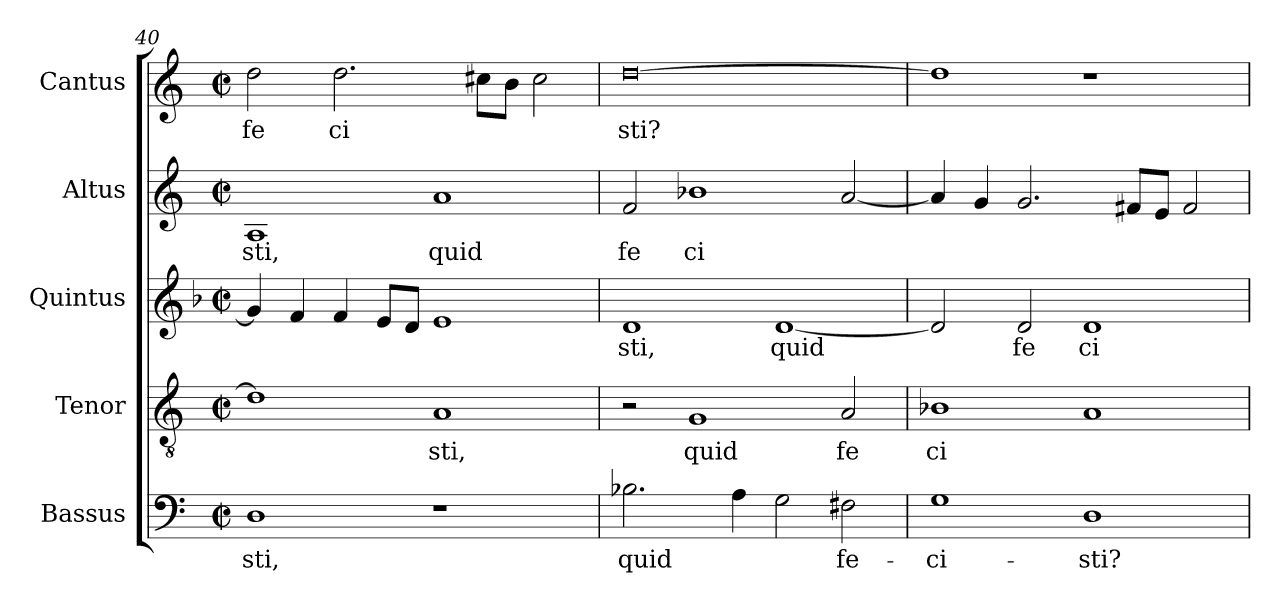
**kern	**text	**kern	**text	**kern	**text	**kern	**text	**kern	**text
*part5	*part5	*part4	*part4	*part3	*part3	*part2	*part2	*part1	*part1
*staff5	*staff5	*staff4	*staff4	*staff3	*staff3	*staff2	*staff2	*staff1	*staff1
*I"Bassus	*	*I"Tenor	*	*I"Quintus	*	*I"Altus	*	*I"Cantus	*
*clefF4	*	*clefGv2	*	*clefG2	*	*clefG2	*	*clefG2	*
*	*	*	*	*k[b-]	*	*	*	*	*
*	*	*	*	*F:	*	*	*	*	*
*M2/2	*	*M2/2	*	*M2/2	*	*M2/2	*	*M2/2	*
*met(c|)	*	*met(c|)	*	*met(c|)	*	*met(c|)	*	*met(c|)	*
=40	=40	=40	=40	=40	=40	=40	=40	=40	=40
!	!LO:LY:b:cj	!	!	!	!	!	!LO:LY:b:cj	!	!LO:LY:b:cj
1D	-sti,	1d]	.	4g/]	.	1A	sti,	2dd\	fe
.	.	.	.	4f/	.	.	.	.	.
!	!	!	!	!	!	!	!	!	!LO:LY:b:cj
.	.	.	.	4f/	.	.	.	2.dd\	ci
.	.	.	.	8e/L	.	.	.	.	.
.	.	.	.	8d/J	.	.	.	.	.
!	!	!	!LO:LY:b:cj	!	!	!	!LO:LY:b:cj	!	!
1r	.	1A	sti,	1e	.	1a	quid	.	.
.	.	.	.	.	.	.	.	8cc#\L	.
.	.	.	.	.	.	.	.	8b\J	.
.	.	.	.	.	.	.	.	2cc#\	.
=41	=41	=41	=41	=41	=41	=41	=41	=41	=41
!	!LO:LY:b	!	!	!	!LO:LY:b:cj	!	!LO:LY:b:cj	!	!LO:LY:b:cj
2.B-X\	quid	2r	.	1d	sti,	2f/	fe	[>0dd	sti?
!	!	!	!LO:LY:b:cj	!	!	!	!LO:LY:b:cj	!	!
.	.	1G	quid	.	.	1b-	ci	.	.
4A\	.	.	.	.	.	.	.	.	.
!	!	!	!	!	!LO:LY:b	!	!	!	!
2G\	.	.	.	[<1d	quid	.	.	.	.
!	!LO:LY:b:cj	!	!LO:LY:b:cj	!	!	!	!	!	!
2F#X\	fe-	2A/	fe	.	.	[<2a/	.	.	.
=42	=42	=42	=42	=42	=42	=42	=42	=42	=42
!	!LO:LY:b:cj	!	!LO:LY:b:cj	!	!	!	!	!	!
1G	-ci-	1B-	ci	2d/]	.	4a/]	.	1dd]	.
.	.	.	.	.	.	4g/	.	.	.
!	!	!	!	!	!LO:LY:b:cj	!	!	!	!
.	.	.	.	2d/	fe	2.g/	.	.	.
!	!LO:LY:b:cj	!	!	!	!LO:LY:b:cj	!	!	!	!
1D	-sti?	1A	.	1d	ci	.	.	1r	.
.	.	.	.	.	.	8f#/L	.	.	.
.	.	.	.	.	.	8e/J	.	.	.
.	.	.	.	.	.	2f#/	.	.	.
=	=	=	=	=	=	=	=	=	=
*-	*-	*-	*-	*-	*-	*-	*-	*-	*-
